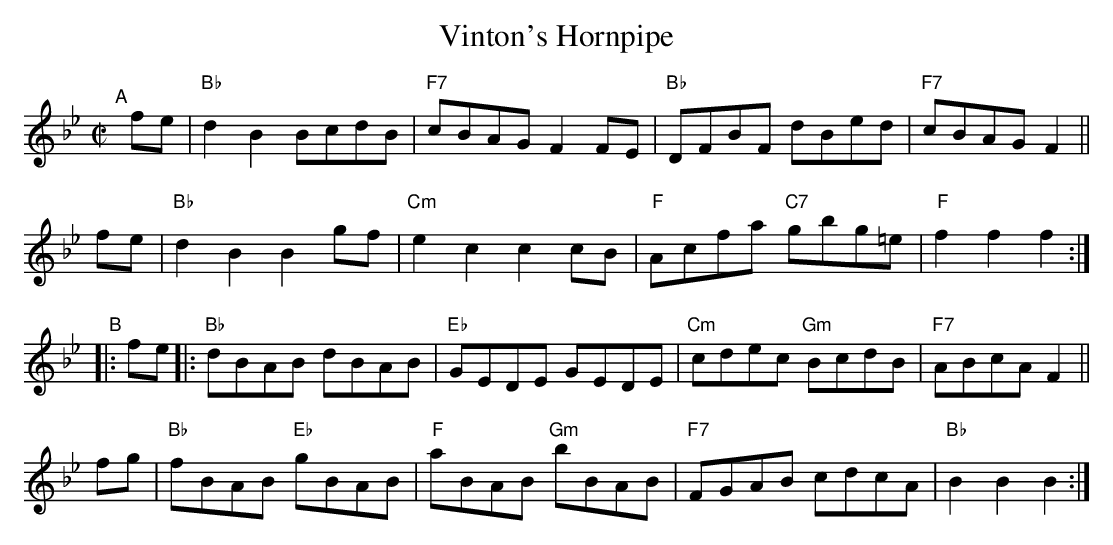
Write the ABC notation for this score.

X:1
T: Vinton's Hornpipe
M: C|
L: 1/8
K: Bb
"^A"[|]\
fe | "Bb"d2B2 BcdB | "F7"cBAG F2FE | "Bb"DFBF     dBed  |"F7"cBAG F2 ||
fe | "Bb"d2B2 B2gf | "Cm"e2c2 c2cB |  "F"Acfa "C7"gbg=e | "F"f2f2 f2 :|
"^B"|:\
fe |:"Bb"dBAB     dBAB |"Eb"GEDE     GEDE | "Cm"cdec "Gm"BcdB | "F7"ABcA F2 ||
fg | "Bb"fBAB "Eb"gBAB | "F"aBAB "Gm"bBAB | "F7"FGAB     cdcA | "Bb"B2B2 B2 :|
